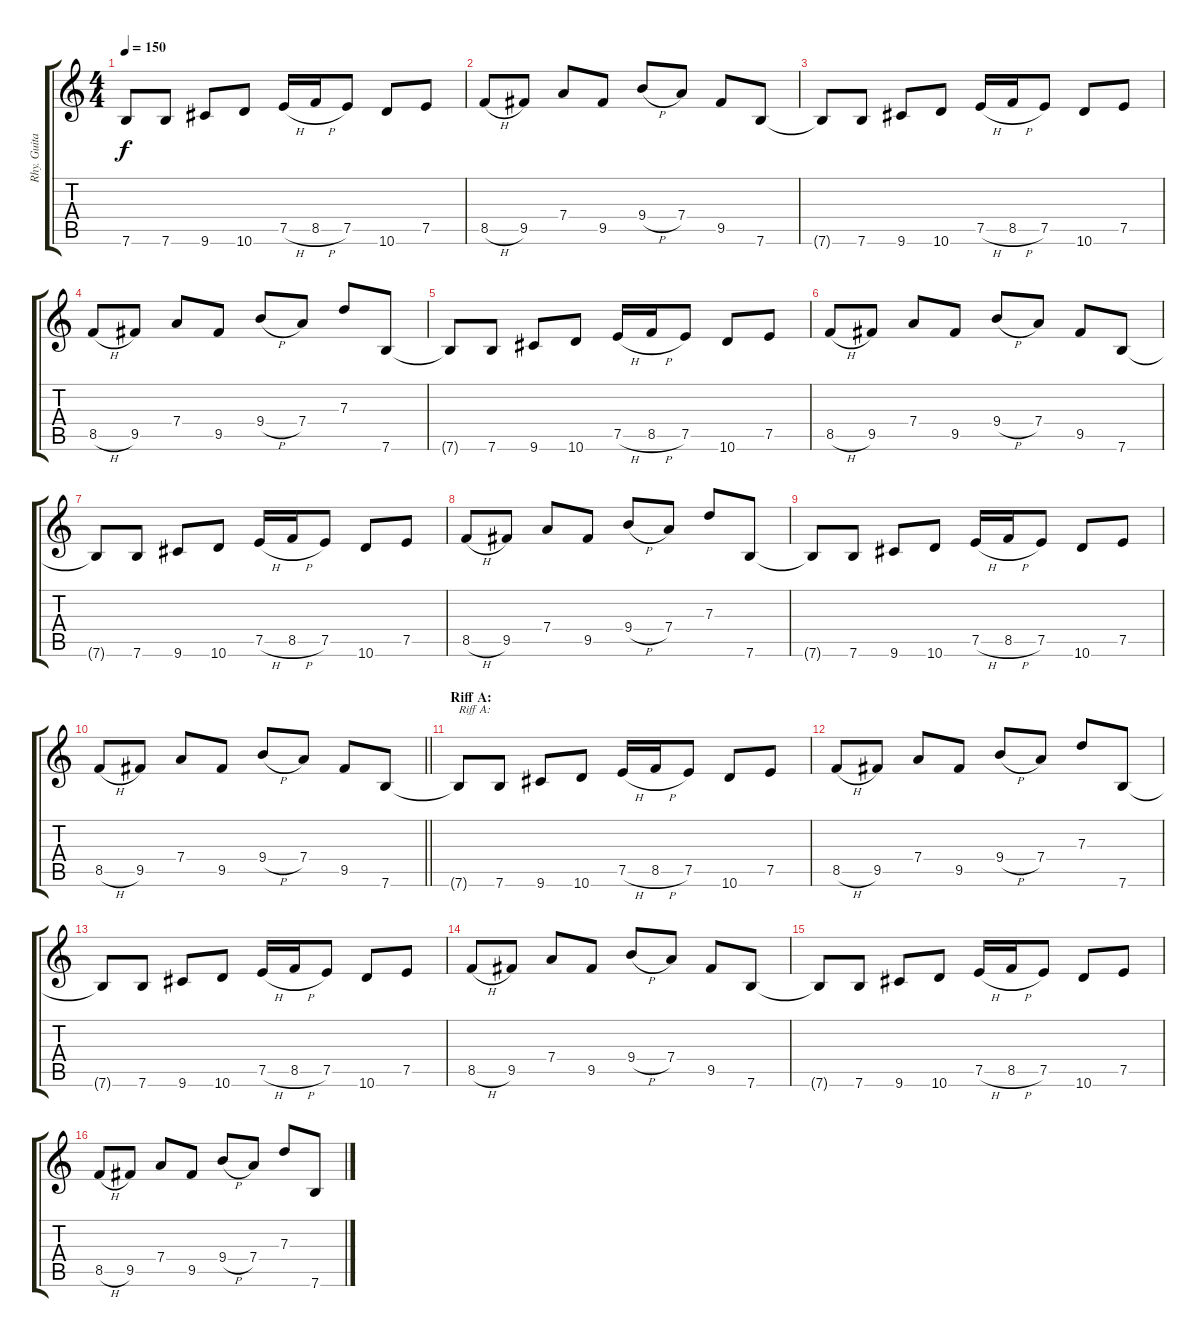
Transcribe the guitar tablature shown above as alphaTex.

\track ("Rhy. Guitar 2" "Rhy. Guita") {instrument acousticguitarsteel}
\staff {score tabs}
\tuning (E4 B3 G3 D3 A2 E2) {hide}
\ts (4 4)
\tempo 150
\clef g2
\ks c
7.6{t}.8{dy f} 7.6.8 9.6.8 10.6.8 7.5{h}.16 8.5{h}.16 7.5.8 10.6.8 7.5.8 |
8.5{h}.8 9.5.8 7.4.8 9.5.8 9.4{h}.8 7.4.8 9.5.8 7.6.8 |
7.6{t}.8 7.6.8 9.6.8 10.6.8 7.5{h}.16 8.5{h}.16 7.5.8 10.6.8 7.5.8 |
8.5{h}.8 9.5.8 7.4.8 9.5.8 9.4{h}.8 7.4.8 7.3.8 7.6.8 |
7.6{t}.8 7.6.8 9.6.8 10.6.8 7.5{h}.16 8.5{h}.16 7.5.8 10.6.8 7.5.8 |
8.5{h}.8 9.5.8 7.4.8 9.5.8 9.4{h}.8 7.4.8 9.5.8 7.6.8 |
7.6{t}.8 7.6.8 9.6.8 10.6.8 7.5{h}.16 8.5{h}.16 7.5.8 10.6.8 7.5.8 |
8.5{h}.8 9.5.8 7.4.8 9.5.8 9.4{h}.8 7.4.8 7.3.8 7.6.8 |
7.6{t}.8 7.6.8 9.6.8 10.6.8 7.5{h}.16 8.5{h}.16 7.5.8 10.6.8 7.5.8 |
\barLineRight lightlight
8.5{h}.8 9.5.8 7.4.8 9.5.8 9.4{h}.8 7.4.8 9.5.8 7.6.8 |
\section ("" "Riff A:")
7.6{t}.8{txt "Riff A:"} 7.6.8 9.6.8 10.6.8 7.5{h}.16 8.5{h}.16 7.5.8 10.6.8 7.5.8 |
8.5{h}.8 9.5.8 7.4.8 9.5.8 9.4{h}.8 7.4.8 7.3.8 7.6.8 |
7.6{t}.8 7.6.8 9.6.8 10.6.8 7.5{h}.16 8.5{h}.16 7.5.8 10.6.8 7.5.8 |
8.5{h}.8 9.5.8 7.4.8 9.5.8 9.4{h}.8 7.4.8 9.5.8 7.6.8 |
7.6{t}.8 7.6.8 9.6.8 10.6.8 7.5{h}.16 8.5{h}.16 7.5.8 10.6.8 7.5.8 |
8.5{h}.8 9.5.8 7.4.8 9.5.8 9.4{h}.8 7.4.8 7.3.8 7.6.8
